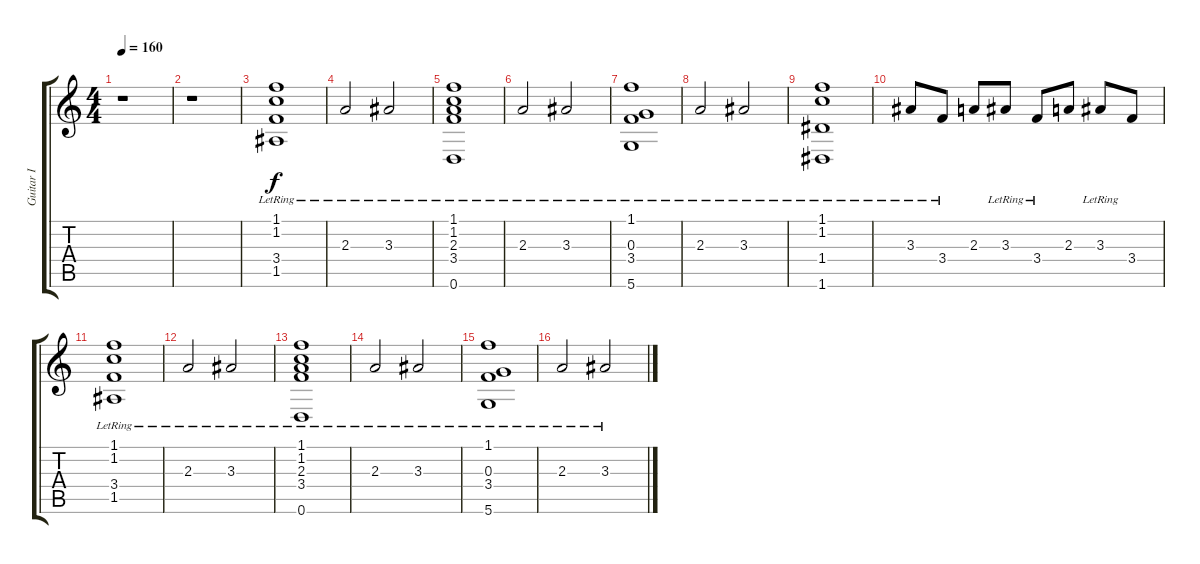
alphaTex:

\track ("Guitar I" "Guitar I") {instrument electricguitarmuted}
\staff {score tabs}
\tuning (E4 B3 G3 D3 A2 D2) {hide}
\ts (4 4)
\tempo 160
\clef g2
\ks c
r.1{dy f} |
r.1 |
\section ("" " ")
(1.1{lr} 1.2{lr} 3.4{lr} 1.5{lr}).1 |
2.3{lr}.2 3.3{lr}.2 |
(1.1{lr} 1.2{lr} 2.3{lr} 3.4{lr} 0.6{lr}).1 |
2.3{lr}.2 3.3{lr}.2 |
(1.1{lr} 0.3{lr} 3.4{lr} 5.6{lr}).1 |
2.3{lr}.2 3.3{lr}.2 |
(1.1{lr} 1.2{lr} 1.4{lr} 1.6{lr}).1 |
3.3{lr}.8 3.4{lr}.8 2.3.8 3.3{lr}.8 3.4{lr}.8 2.3.8 3.3{lr}.8 3.4.8 |
(1.1{lr} 1.2{lr} 3.4{lr} 1.5{lr}).1 |
2.3{lr}.2 3.3{lr}.2 |
(1.1{lr} 1.2{lr} 2.3{lr} 3.4{lr} 0.6{lr}).1 |
2.3{lr}.2 3.3{lr}.2 |
(1.1{lr} 0.3{lr} 3.4{lr} 5.6{lr}).1 |
2.3{lr}.2 3.3{lr}.2
